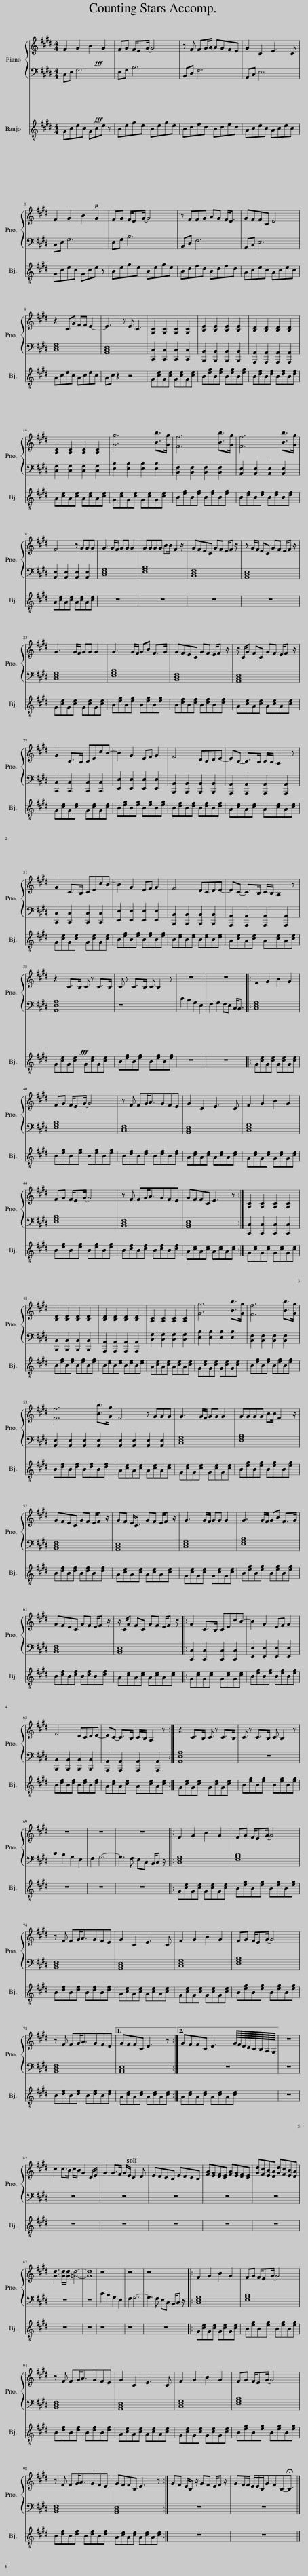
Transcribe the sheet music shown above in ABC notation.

X:1
%%score { 1 | 2 } 3
L:1/8
M:4/4
I:linebreak $
K:E
V:1 treble
V:2 bass
V:3 treble-8
V:1
!fff! F2 G2 B2 G2 | FG F/EG/- G4 | z F FG/A/- AGFE | G2 C2 E3 C |$ F2 G2 B2 G2 | %5
 FG F/EG/- G4 | z FFG AG F<E | GFFC E4 |$ z2 CG FF E2- | E3 z E C3 | %10
 [G,C]2 [G,C]2 [G,C]2 [G,C]2 | [B,E]2 [B,E]2 [B,E]2 [B,E]2 | [B,D]2 [B,D]2 [B,D]2 [B,D]2 |$ [A,C]2 [A,C]2 [A,C]2 [A,C]2 | [Gg]6 [Bb]>[Gg] | %15
 [Ff]6 [Bb]>[Gg] | [Ff]6 [Bb]>[Gg] |$ F4 z GGG | G3 G/F/ GG G2 | GGGG BB/ F2 z/ | %20
 GFEC GF E/F z/ | z G/F/ EC GF E/F z/ |$ G3 G/F/ GG G2 | G3 G/F/ GB F>G | GFEC GF E/F z/ | %25
 z/ C/G FC GF E/F z/ |$ G2 C>B, CEcB- | B2 G2 EF G2 | F4 DCDE- | EC- C>B, C/B,/ A,2 z |$ %30
 G2 C>B, CEcB- | B2 G2 EF G2 | F4 DCDE- | EC- C>B, C/B,/ A,2 z |$ z2 C>B, C z C>B, | %35
 C z C>B, C B,2 z | z8 | z8 |: F2 G2 B2 G2 |$ FG F/EG/- G4 | %40
 z F FG<AGFE | G2 C2 E3 C | F2 G2 B2 G2 |$ FG F/EG/- G4 | z F FG<AGFE | %45
 GFFC E3 z :| [G,C]2 [G,C]2 [G,C]2 [G,C]2 |$ [B,E]2 [B,E]2 [B,E]2 [B,E]2 | [B,D]2 [B,D]2 [B,D]2 [B,D]2 | [A,C]2 [A,C]2 [A,C]2 [A,C]2 | %50
 [Gg]6 [Bb]>[Gg] | [Ff]6 [Bb]>[Gg] |$ [Ff]6 [Bb]>[Gg] | F4 z GGG | G3 G/F/ GG G2 | %55
 GGGG BB/ F2 z/ |$ GFEC GF E/F z/ | GF E<C GF E/F z/ | G3 G/F/ GG G2 | G3 G/F/ GB F>G |$ %60
 GFEC GF E/F z/ | z/ C/G FC GF E/F z/ |: G2 C>B, CEcB- | B2 G2 EF G2 |$ F4 DCDE- | %65
 EC- C>B, C/B,/ A,2 z :| z2 C>B, C z C>B, | C z C>B, C B,2 z |$ z8 | z8 | %70
 z8 |: F2 G2 B2 G2 | FG F/EG/- G4 |$ z F FG<AGFE | G2 C2 E3 C | %75
 F2 G2 B2 G2 | FG F/EG/- G4 |$ z F FG<AGFE |1 GFFC E3 z :|2 GFFC E3 G/8F/8E/8D/8C/8B,/8A,/8G,/8 || %80
 z8 |$ c2 c>B c/B/ G2 C/E/ | G2 G>F G/E/ C2 D | EDCB, EDCB, | [FA][EG][DF][CE] [FA][EG][DF][CE] | %85
 [Gd][Fc][EB][DA] [Gd][Fc][EB][DA] |$ [Gd]3 [Gd]/[Gd]/ [=Gd]4- | [Gd]8 | z8 | z8 | %90
 z8 |: F2 G2 B2 G2 | FG F/EG/- G4 |$ z F FG<AGFE | G2 C2 E3 C | %95
 F2 G2 B2 G2 | FG F/EG/- G4 |$ z F FG<AGFE | GFFC E3 z :| GF E/C z/ GF E/F z/ | %100
 GF/F/ E/E/C/GFC-!fermata!C3/2 |] %101
V:2
!fff! C,E, G,6 | E,G, B,6 | B,,D, F,6 | A,,C, E,6 |$ C,E, G,6 | %5
 E,G, B,6 | B,,D, F,6 | A,,C, E,6 |$ [C,E,G,]8 | [A,,C,E,]8 | %10
 [C,,C,]2 [C,,C,]2 [C,,C,]2 [C,,C,]2 | [B,,,B,,]2 [B,,,B,,]2 [B,,,B,,]2 [B,,,B,,]2 | [A,,,A,,]2 [A,,,A,,]2 [A,,,A,,]2 [A,,,A,,]2 |$ [C,G,]2 [C,G,]2 [C,G,]2 [C,G,]2 | [E,B,]2 [E,B,]2 [E,B,]2 [E,B,]2 | %15
 [B,,F,]2 [B,,F,]2 [B,,F,]2 [B,,F,]2 | [A,,E,]2 [A,,E,]2 [A,,E,]2 [A,,E,]2 |$ [A,,E,]2 [A,,E,]2 [A,,E,]2 [A,,E,]2 | [C,E,G,]8 | [E,G,B,]8 | %20
 [B,,D,F,]8 | [A,,C,E,]8 |$ [C,E,G,]8 | [E,G,B,]8 | [B,,D,F,]8 | %25
 [A,,C,E,]8 |$ [C,,C,]2 [C,,C,]2 [C,,C,]2 [C,,C,]2 | [E,,E,]2 [E,,E,]2 [E,,E,]2 [E,,E,]2 | [B,,,B,,]2 [B,,,B,,]2 [B,,,B,,]2 [B,,,B,,]2 | [A,,,A,,]2 [A,,,A,,]2 [A,,,A,,]2 [A,,,A,,]2 |$ %30
 [C,,C,]2 [C,,C,]2 [C,,C,]2 [C,,C,]2 | [E,,E,]2 [E,,E,]2 [E,,E,]2 [E,,E,]2 | [B,,,B,,]2 [B,,,B,,]2 [B,,,B,,]2 [B,,,B,,]2 | [A,,,A,,]2 [A,,,A,,]2 [A,,,A,,]2 [A,,,A,,]2 |$!fff! [A,,E,A,]8 | %35
 z8 | C2 B,2 G,2 E,2 | F,2 G,2 F,E, C,<B,, |: [C,E,G,]8 |$ [E,G,B,]8 | %40
 [B,,D,F,]8 | [A,,C,E,]8 | [C,E,G,]8 |$ [E,G,B,]8 | [B,,D,F,]8 | %45
 [A,,C,E,]8 :| [C,,C,]2 [C,,C,]2 [C,,C,]2 [C,,C,]2 |$ [B,,,B,,]2 [B,,,B,,]2 [B,,,B,,]2 [B,,,B,,]2 | [A,,,A,,]2 [A,,,A,,]2 [A,,,A,,]2 [A,,,A,,]2 | [C,G,]2 [C,G,]2 [C,G,]2 [C,G,]2 | %50
 [E,B,]2 [E,B,]2 [E,B,]2 [E,B,]2 | [B,,F,]2 [B,,F,]2 [B,,F,]2 [B,,F,]2 |$ [A,,E,]2 [A,,E,]2 [A,,E,]2 [A,,E,]2 | [A,,E,]2 [A,,E,]2 [A,,E,]2 [A,,E,]2 | [C,E,G,]8 | %55
 [E,G,B,]8 |$ [B,,D,F,]8 | [A,,C,E,]8 | [C,E,G,]8 | [E,G,B,]8 |$ %60
 [B,,D,F,]8 | [A,,C,E,]8 |: [C,,C,]2 [C,,C,]2 [C,,C,]2 [C,,C,]2 | [E,,E,]2 [E,,E,]2 [E,,E,]2 [E,,E,]2 |$ [B,,,B,,]2 [B,,,B,,]2 [B,,,B,,]2 [B,,,B,,]2 | %65
 [A,,,A,,]2 [A,,,A,,]2 [A,,,A,,]2 [A,,,A,,]2 :| [A,,E,A,]8 | z8 |$ C2 B,2 G,2 E,2 | F,2 G,6- | %70
 G,3 F, E,C, B,,/C, z/ |: [C,E,G,]8 | [E,G,B,]8 |$ [B,,D,F,]8 | [A,,C,E,]8 | %75
 [C,E,G,]8 | [E,G,B,]8 |$ [B,,D,F,]8 |1 [A,,C,E,]8 :|2 z8 || %80
 z8 |$ z8 | z8 | z8 | z8 | %85
 z8 |$ z8 | z8 | C2 B,2 G,2 E,2 | F,2 G,6- | %90
 G,3 F, E,C, B,,/C, z/ |: [C,E,G,]8 | [E,G,B,]8 |$ [B,,D,F,]8 | [A,,C,E,]8 | %95
 [C,E,G,]8 | [E,G,B,]8 |$ [B,,D,F,]8 | [A,,C,E,]8 :| z8 | %100
 z8 |] %101
V:3
!p! Gcec Gce z | Bege Bege | Bdfd Bdfd | Acec Acec |$ Gcec Gce z | %5
 Bege Bege | Bdfd Bdfd | Acec Acec |$ Acec Acec | Ac z2 z4 | %10
 G[ce]G[ce] G[ce]G[ce] | B[eg]B[eg] B[eg]B[eg] | B[df]B[df] B[df]B[df] |$ A[ce]A[ce] A[ce]A[ce] | G[ce]G[ce] G[ce]G[ce] | %15
 B[eg]B[eg] B[eg]B[eg] | B[df]B[df] B[df]B[df] |$ A[ce]A[ce] A[ce]A[ce] | z8 | z8 | %20
 z8 | z8 |$ G[ce]G[ce] G[ce]G[ce] | B[eg]B[eg] B[eg]B[eg] | B[df]B[df] B[df]B[df] | %25
 A[ce]A[ce] A[ce]A[ce] |$ G[ce]G[ce] G[ce]G[ce] | B[eg]B[eg] B[eg]B[eg] | B[df]B[df] B[df]B[df] | A[ce]A[ce] A[ce]A[ce] |$ %30
 G[ce]G[ce] G[ce]G[ce] | B[eg]B[eg] B[eg]B[eg] | B[df]B[df] B[df]B[df] | A[ce]A[ce] A[ce]A[ce] |$ G[ce]G[ce] G[ce]G[ce] | %35
 B[eg]B[eg] B[eg]B[eg] | z8 | z8 |: G[ce]G[ce] G[ce]G[ce] |$ B[eg]B[eg] B[eg]B[eg] | %40
 B[df]B[df] B[df]B[df] | A[ce]A[ce] A[ce]A[ce] | G[ce]G[ce] G[ce]G[ce] |$ B[eg]B[eg] B[eg]B[eg] | B[df]B[df] B[df]B[df] | %45
 A[ce]A[ce] A[ce]A[ce] :| G[ce]G[ce] G[ce]G[ce] |$ B[eg]B[eg] B[eg]B[eg] | B[df]B[df] B[df]B[df] | A[ce]A[ce] A[ce]A[ce] | %50
 G[ce]G[ce] G[ce]G[ce] | B[eg]B[eg] B[eg]B[eg] |$ B[df]B[df] B[df]B[df] | A[ce]A[ce] A[ce]A[ce] | G[ce]G[ce] G[ce]G[ce] | %55
 B[eg]B[eg] B[eg]B[eg] |$ B[df]B[df] B[df]B[df] | A[ce]A[ce] A[ce]A[ce] | G[ce]G[ce] G[ce]G[ce] | B[eg]B[eg] B[eg]B[eg] |$ %60
 B[df]B[df] B[df]B[df] | A[ce]A[ce] A[ce]A[ce] |: G[ce]G[ce] G[ce]G[ce] | B[eg]B[eg] B[eg]B[eg] |$ B[df]B[df] B[df]B[df] | %65
 A[ce]A[ce] A[ce]A[ce] :| G[ce]G[ce] G[ce]G[ce] | B[eg]B[eg] B[eg]B[eg] |$ z8 | z8 | %70
 z8 |: G[ce]G[ce] G[ce]G[ce] | B[eg]B[eg] B[eg]B[eg] |$ B[df]B[df] B[df]B[df] | A[ce]A[ce] A[ce]A[ce] | %75
 G[ce]G[ce] G[ce]G[ce] | B[eg]B[eg] B[eg]B[eg] |$ B[df]B[df] B[df]B[df] |1 A[ce]A[ce] A[ce]A[ce] :|2 A[ce]A[ce] A[ce]A[ce] || %80
 z8 |$ z8 | z8 | z8 | z8 | %85
 z8 |$ z8 | z8 | z8 | z8 | %90
 z8 |: G[ce]G[ce] G[ce]G[ce] | B[eg]B[eg] B[eg]B[eg] |$ B[df]B[df] B[df]B[df] | A[ce]A[ce] A[ce]A[ce] | %95
 G[ce]G[ce] G[ce]G[ce] | B[eg]B[eg] B[eg]B[eg] |$ B[df]B[df] B[df]B[df] | A[ce]A[ce] A[ce]A[ce] :| z8 | %100
 z8 |] %101
